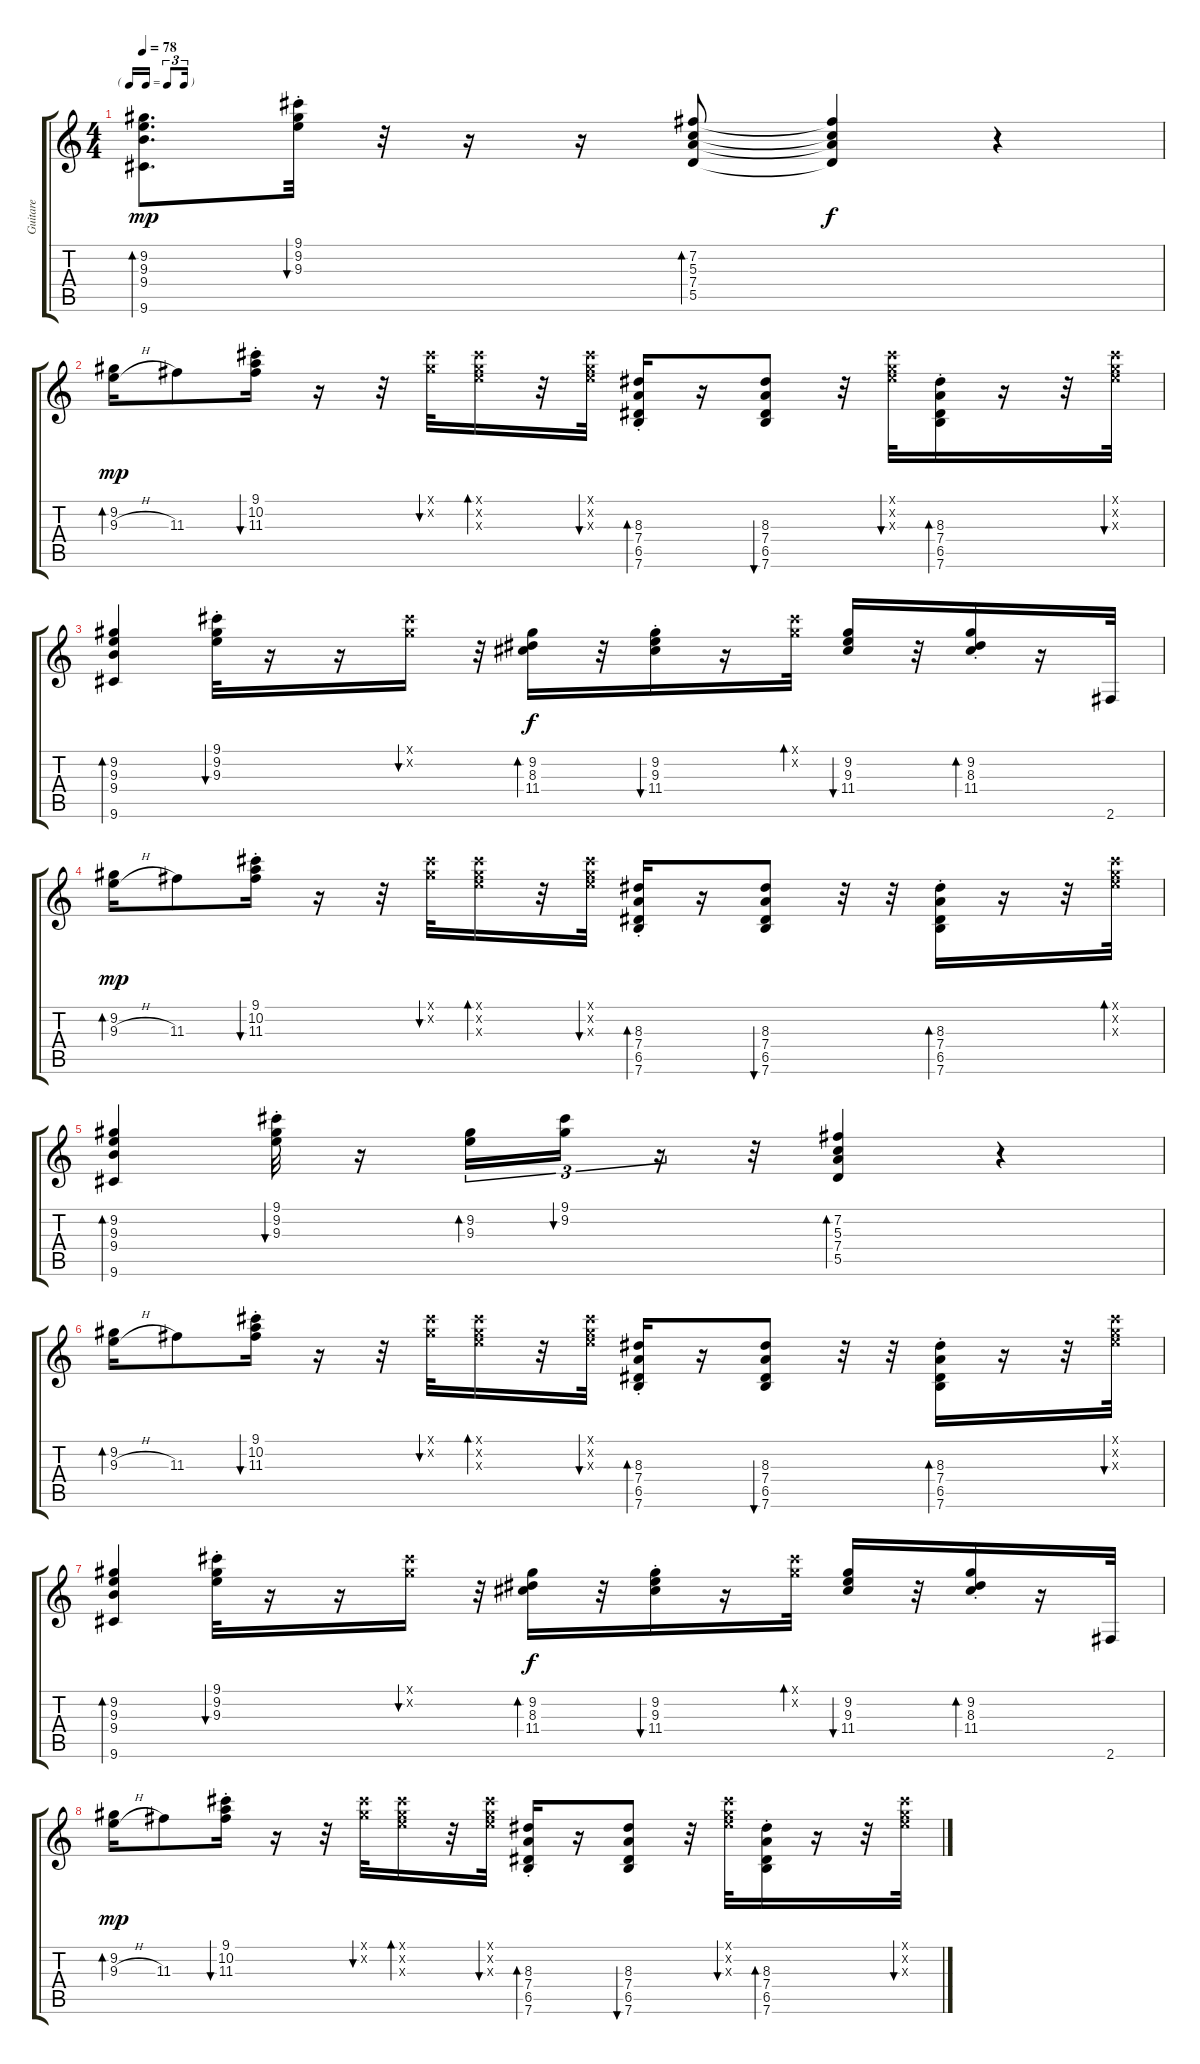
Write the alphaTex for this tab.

\track ("Guitare" "Guitare") {instrument acousticguitarsteel}
\staff {score tabs}
\tuning (E4 B3 G3 D3 A2 E2) {hide}
\ts (4 4)
\tf triplet16th
\tempo 78
\clef g2
\ks c
(9.2 9.3 9.4 9.6).8{d bd 60 dy mp} (9.1{st} 9.2{st} 9.3{st}).32{bu 60} r.32 r.16 r.16 (7.2 5.3 7.4 5.5).8{bd 120} (7.2{t} 5.3{t} 7.4{t} 5.5{t}).4{dy f} r.4 |
(9.2 9.3{h}).16{bd 60 dy mp} 11.3.8 (9.1{st} 10.2{st} 11.3{st}).16{bu 60} r.16 r.32 (9.1{x} 9.2{x}).32{bu 120} (9.1{x} 9.2{x} 9.3{x}).16{bd 60} r.32 (9.1{x} 9.2{x} 9.3{x}).32{bu 60} (8.3{st} 7.4{st} 6.5{st} 7.6{st}).16{bd 60} r.16 (8.3 7.4 6.5 7.6).8{bu 60} r.32 (9.1{x} 9.2{x} 9.3{x}).32{bu 60} (8.3{st} 7.4{st} 6.5{st} 7.6).16{bd 60} r.16 r.32 (9.1{x} 9.2{x} 9.3{x}).32{bu 120} |
(9.2 9.3 9.4 9.6).4{bd 60} (9.1{st} 9.2{st} 9.3{st}).32{bu 60} r.16 r.16 (9.1{x} 9.2{x}).16{bu 120} r.32 (9.2 8.3 11.4).16{bd 60 dy f} r.32 (9.2{st} 9.3{st} 11.4{st}).16{bu 60} r.16 (9.1{x} 9.2{x}).32{bd 120} (9.2 9.3 11.4).16{bu 60} r.32 (9.2{st} 8.3{st} 11.4{st}).16{bd 60} r.16 2.6.32 |
(9.2 9.3{h}).16{bd 60 dy mp} 11.3.8 (9.1 10.2{st} 11.3{st}).16{bu 60} r.16 r.32 (9.1{x} 9.2{x}).32{bu 120} (9.1{x} 9.2{x} 9.3{x}).16{bd 60} r.32 (9.1{x} 9.2{x} 9.3{x}).32{bu 60} (8.3{st} 7.4{st} 6.5{st} 7.6).16{bd 60} r.16 (8.3 7.4 6.5 7.6).8{bu 60} r.32 r.32 (8.3{st} 7.4{st} 6.5{st} 7.6).16{bd 60} r.16 r.32 (9.1{x} 9.2{x} 9.3{x}).32{bd 60} |
(9.2 9.3 9.4 9.6).4{bd 60} (9.1{st} 9.2{st} 9.3{st}).32{bu 60} r.16 (9.2 9.3).16{tu (3 2) bd 60} (9.1 9.2).16{tu (3 2) bu 60} r.16{tu (3 2)} r.32 (7.2 5.3 7.4 5.5).4{bd 120} r.4 |
(9.2 9.3{h}).16{bd 60} 11.3.8 (9.1{st} 10.2{st} 11.3{st}).16{bu 60} r.16 r.32 (9.1{x} 9.2{x}).32{bu 120} (9.1{x} 9.2{x} 9.3{x}).16{bd 60} r.32 (9.1{x} 9.2{x} 9.3{x}).32{bu 60} (8.3{st} 7.4{st} 6.5{st} 7.6).16{bd 60} r.16 (8.3 7.4 6.5 7.6).8{bu 60} r.32 r.32 (8.3{st} 7.4{st} 6.5{st} 7.6).16{bd 60} r.16 r.32 (9.1{x} 9.2{x} 9.3{x}).32{bu 120} |
(9.2 9.3 9.4 9.6).4{bd 60} (9.1{st} 9.2{st} 9.3{st}).32{bu 60} r.16 r.16 (9.1{x} 9.2{x}).16{bu 120} r.32 (9.2 8.3 11.4).16{bd 60 dy f} r.32 (9.2{st} 9.3{st} 11.4{st}).16{bu 60} r.16 (9.1{x} 9.2{x}).32{bd 120} (9.2 9.3 11.4).16{bu 60} r.32 (9.2{st} 8.3{st} 11.4{st}).16{bd 60} r.16 2.6.32 |
(9.2 9.3{h}).16{bd 60 dy mp} 11.3.8 (9.1{st} 10.2{st} 11.3{st}).16{bu 60} r.16 r.32 (9.1{x} 9.2{x}).32{bu 120} (9.1{x} 9.2{x} 9.3{x}).16{bd 60} r.32 (9.1{x} 9.2{x} 9.3{x}).32{bu 60} (8.3{st} 7.4{st} 6.5{st} 7.6{st}).16{bd 60} r.16 (8.3 7.4 6.5 7.6).8{bu 60} r.32 (9.1{x} 9.2{x} 9.3{x}).32{bu 60} (8.3{st} 7.4{st} 6.5{st} 7.6).16{bd 60} r.16 r.32 (9.1{x} 9.2{x} 9.3{x}).32{bu 120}
